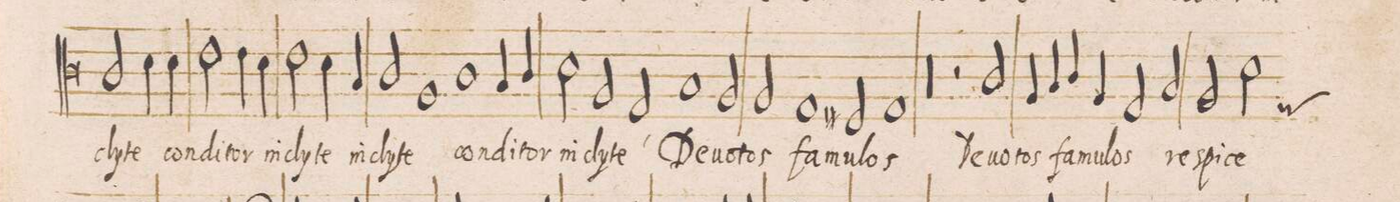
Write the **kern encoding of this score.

**kern	**text
*I"[QUINTA VOX]	*
*clefC3	*
*k[]	*
*met(C|)	*
*M2/1	*
2c/	cly-
4d\	-te
4d\	con-
2e\	-di-
4e\	-tor
4d\	in
=9-	=9-
2e\	cly-
4d\	-te
4B/	in-
2c/	-cly-
1A/	-te
=10-	=10-
1c	con-
4B/	-di-
4c/	-tor
=11-	=11-
2d\	in
2A/	cly-
2G,</	-te
1B/	De-
=12-	=12-
2A/	-vo-
2A/	-tos
1G/	fa-
=13-	=13-
2F#X/	-mu-
1G	-los
=14-	=14-
00r	.
=15-	=15-
=16-	=16-
2r	.
2c/	De-
4A/	-vo-
4B/	-tos
4c/	fa-
4A/	-mu-
=17-	=17-
2G/	-los
2B/	re-
2A/	-spi-
*custos:G	*
2d\	-ce
=18-	=18-
*-	*-
